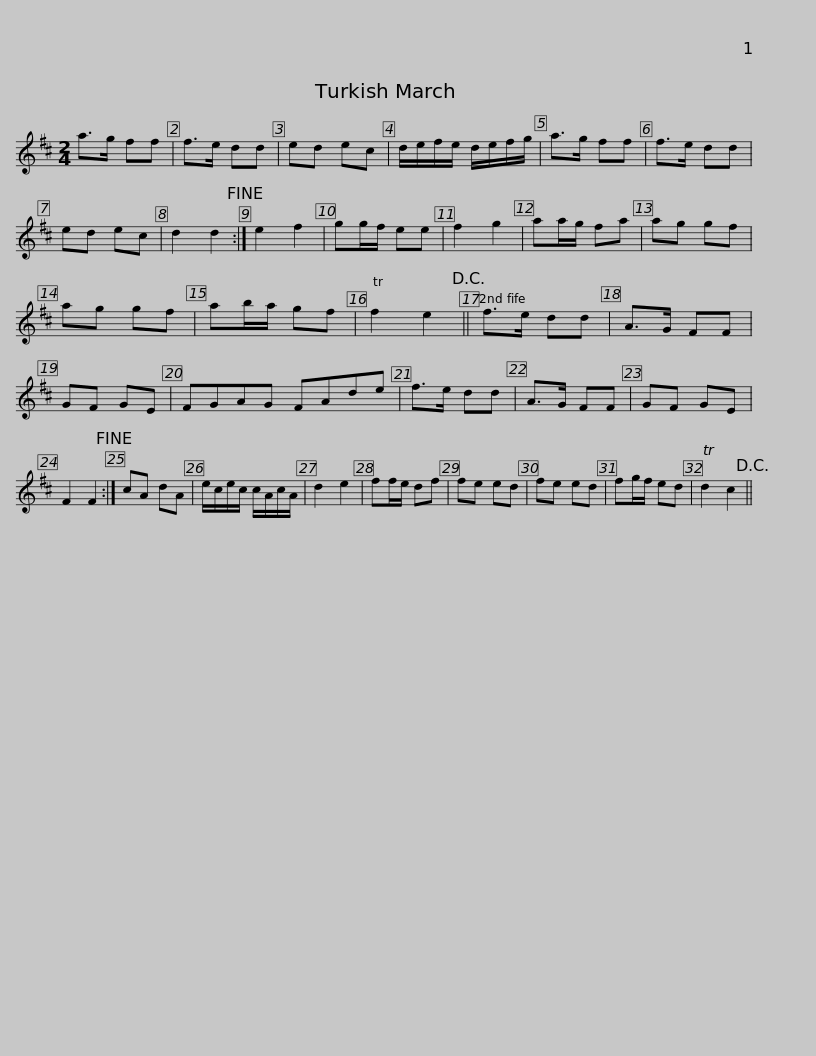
X:1
L:1/8
M:2/4
I:linebreak $
K:none
V:1 treble transpose="8 "
V:1
[K:D] a>g ff | f>e dd | ed ec | d/e/f/e/ d/e/f/g/ | a>g ff | %5
 f>e dd | ed ec | d2 d2!fine! :| e2 f2 | gg/f/ ee |$ %10
 f2 g2 | aa/g/ fa | ag gf | ag gf | ab/a/ gf | %15
 Tf2 e2!D.C.! || f>e dd | A>G FF | GF GE |$ FGAG FAde | %20
 f>e dd | A>G FF | GF GE | F2 F2!fine! :| cA dA | %25
 e/c/e/c/ c/A/c/A/ | d2 e2 | ff/e/ df |$ fe ed | fe ed | %30
 fg/f/ ed | Td2 c2!D.C.! || %32
